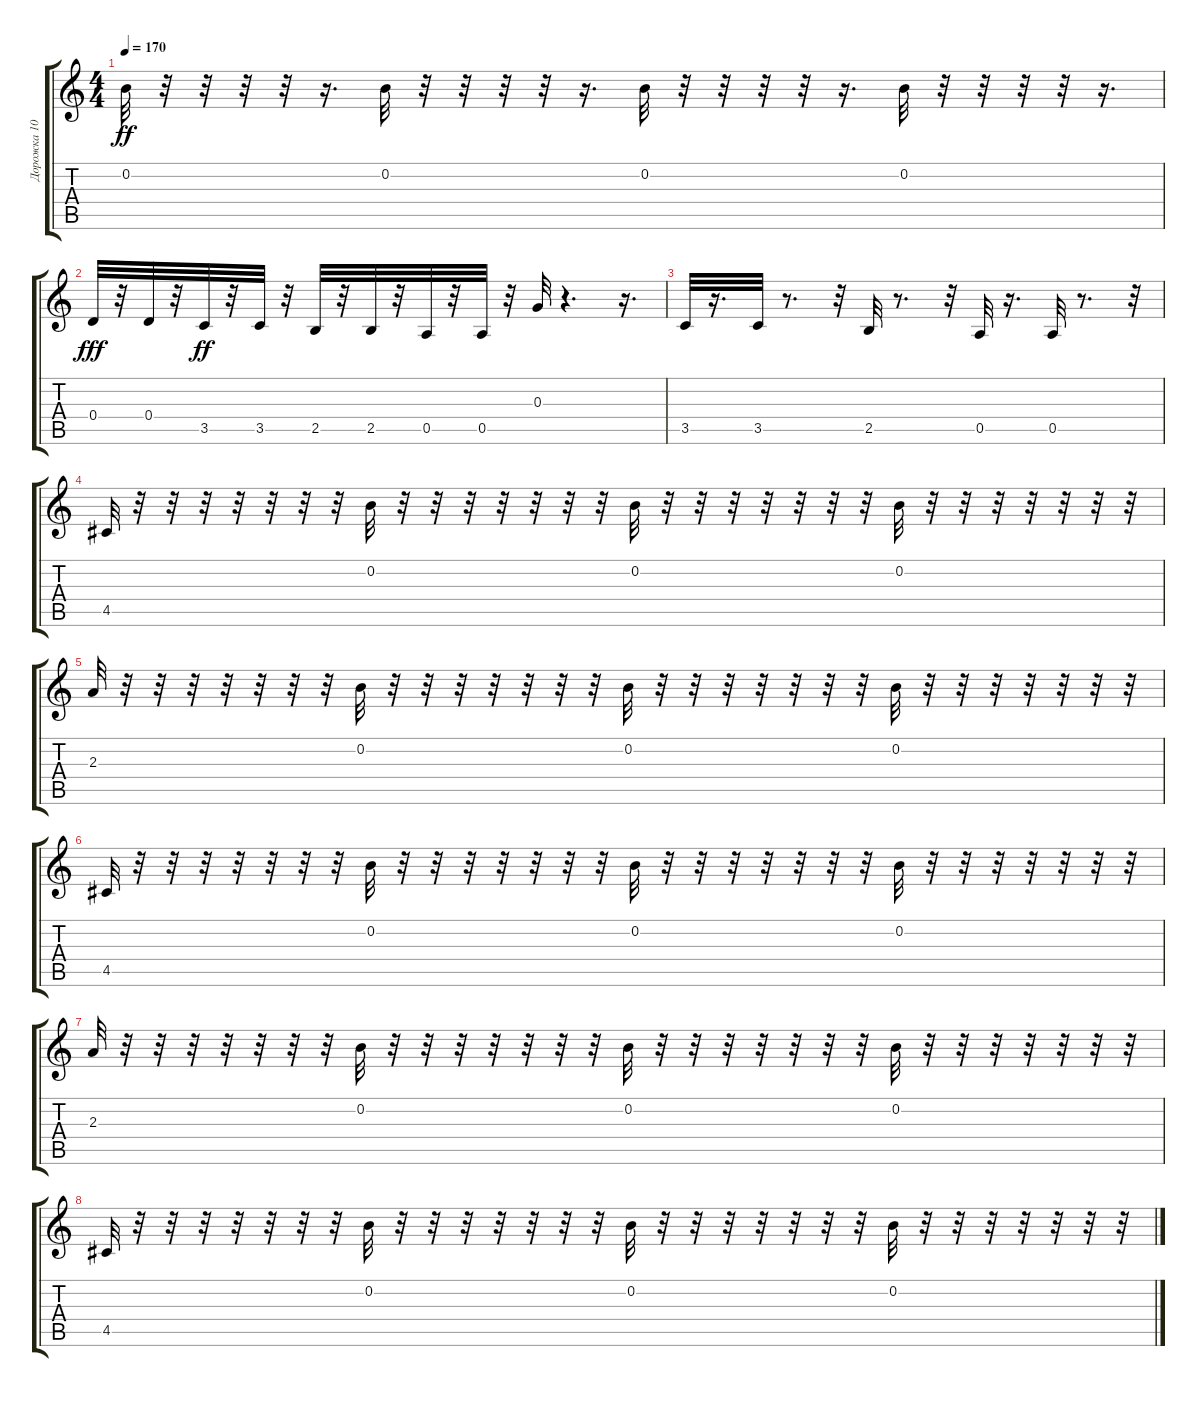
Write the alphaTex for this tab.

\track ("Дорожка 10" "Дорожка 10") {instrument acousticguitarsteel}
\staff {score tabs}
\tuning (E4 B3 G3 D3 A2 E2) {hide}
\ts (4 4)
\tempo 170
\clef g2
\ks c
0.2.32{dy ff} r.32 r.32 r.32 r.32 r.16{d} 0.2.32 r.32 r.32 r.32 r.32 r.16{d} 0.2.32 r.32 r.32 r.32 r.32 r.16{d} 0.2.32 r.32 r.32 r.32 r.32 r.16{d} |
0.4.32{dy fff} r.32 0.4.32 r.32 3.5.32{dy ff} r.32 3.5.32 r.32 2.5.32 r.32 2.5.32 r.32 0.5.32 r.32 0.5.32 r.32 0.3.32 r.4{d} r.16{d} |
3.5.32 r.16{d} 3.5.32 r.8{d} r.32 2.5.32 r.8{d} r.32 0.5.32 r.16{d} 0.5.32 r.8{d} r.32 |
4.5.32 r.32 r.32 r.32 r.32 r.32 r.32 r.32 0.2.32 r.32 r.32 r.32 r.32 r.32 r.32 r.32 0.2.32 r.32 r.32 r.32 r.32 r.32 r.32 r.32 0.2.32 r.32 r.32 r.32 r.32 r.32 r.32 r.32 |
2.3.32 r.32 r.32 r.32 r.32 r.32 r.32 r.32 0.2.32 r.32 r.32 r.32 r.32 r.32 r.32 r.32 0.2.32 r.32 r.32 r.32 r.32 r.32 r.32 r.32 0.2.32 r.32 r.32 r.32 r.32 r.32 r.32 r.32 |
4.5.32 r.32 r.32 r.32 r.32 r.32 r.32 r.32 0.2.32 r.32 r.32 r.32 r.32 r.32 r.32 r.32 0.2.32 r.32 r.32 r.32 r.32 r.32 r.32 r.32 0.2.32 r.32 r.32 r.32 r.32 r.32 r.32 r.32 |
2.3.32 r.32 r.32 r.32 r.32 r.32 r.32 r.32 0.2.32 r.32 r.32 r.32 r.32 r.32 r.32 r.32 0.2.32 r.32 r.32 r.32 r.32 r.32 r.32 r.32 0.2.32 r.32 r.32 r.32 r.32 r.32 r.32 r.32 |
4.5.32 r.32 r.32 r.32 r.32 r.32 r.32 r.32 0.2.32 r.32 r.32 r.32 r.32 r.32 r.32 r.32 0.2.32 r.32 r.32 r.32 r.32 r.32 r.32 r.32 0.2.32 r.32 r.32 r.32 r.32 r.32 r.32 r.32
